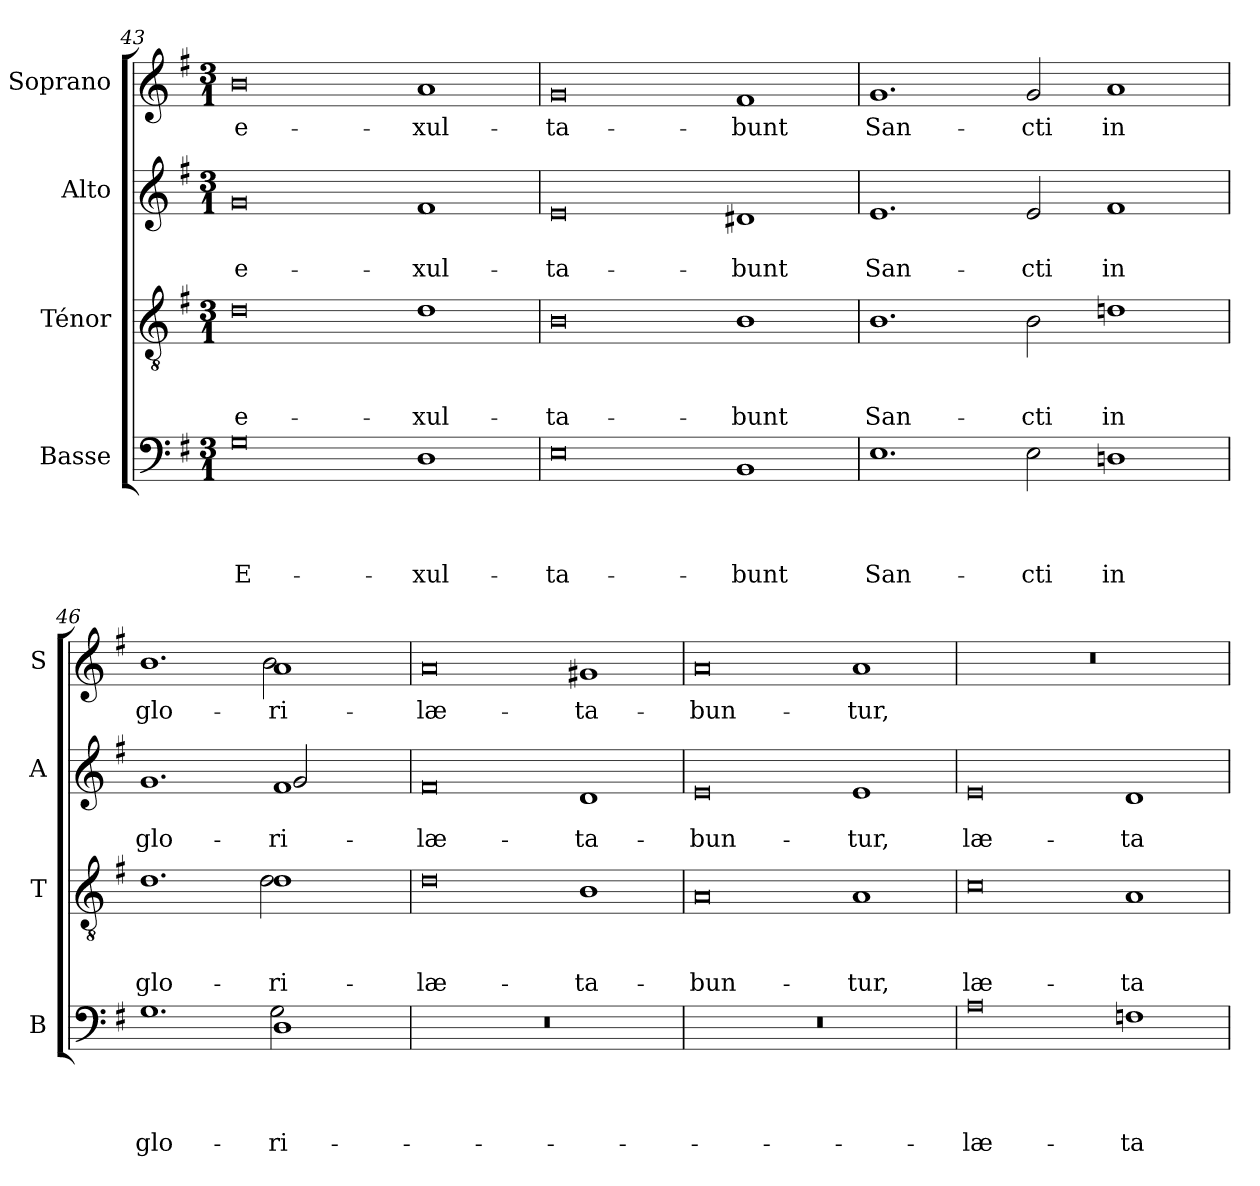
**kern	**text	**text	**text	**text	**kern	**text	**text	**text	**kern	**text	**text	**kern	**text
*part4	*part4	*part4	*part4	*part4	*part3	*part3	*part3	*part3	*part2	*part2	*part2	*part1	*part1
*staff4	*staff4	*staff4	*staff4	*staff4	*staff3	*staff3	*staff3	*staff3	*staff2	*staff2	*staff2	*staff1	*staff1
*I"Basse	*	*	*	*	*I"Ténor	*	*	*	*I"Alto	*	*	*I"Soprano	*
*I'B	*	*	*	*	*I'T	*	*	*	*I'A	*	*	*I'S	*
*clefF4	*	*	*	*	*clefGv2	*	*	*	*clefG2	*	*	*clefG2	*
*k[f#]	*	*	*	*	*k[f#]	*	*	*	*k[f#]	*	*	*k[f#]	*
*G:	*	*	*	*	*G:	*	*	*	*G:	*	*	*G:	*
*M3/1	*	*	*	*	*M3/1	*	*	*	*M3/1	*	*	*M3/1	*
=43	=43	=43	=43	=43	=43	=43	=43	=43	=43	=43	=43	=43	=43
!	!	!	!	!LO:LY:b:rj	!	!	!	!LO:LY:b:rj	!	!	!LO:LY:b:rj	!	!LO:LY:b:rj
0G	.	.	.	E-	0d	.	.	e-	0g	.	e-	0b	e-
!	!	!	!	!LO:LY:b	!	!	!	!LO:LY:b	!	!	!LO:LY:b	!	!LO:LY:b
1D	.	.	.	-xul-	1d	.	.	-xul-	1f#	.	-xul-	1a	-xul-
=44	=44	=44	=44	=44	=44	=44	=44	=44	=44	=44	=44	=44	=44
!	!	!	!	!LO:LY:b:rj	!	!	!	!LO:LY:b:rj	!	!	!LO:LY:b:rj	!	!LO:LY:b:rj
0E	.	.	.	-ta-	0B	.	.	-ta-	0e	.	-ta-	0g	-ta-
!	!	!	!	!LO:LY:b	!	!	!	!LO:LY:b	!	!	!LO:LY:b	!	!LO:LY:b
1BB	.	.	.	-bunt	1B	.	.	-bunt	1d#X	.	-bunt	1f#	-bunt
=45	=45	=45	=45	=45	=45	=45	=45	=45	=45	=45	=45	=45	=45
!	!	!	!	!LO:LY:b	!	!	!	!LO:LY:b	!	!	!LO:LY:b	!	!LO:LY:b
1.E	.	.	.	San-	1.B	.	.	San-	1.e	.	San-	1.g	San-
!	!	!	!	!LO:LY:b	!	!	!	!LO:LY:b	!	!	!LO:LY:b	!	!LO:LY:b
2E\	.	.	.	-cti	2B\	.	.	-cti	2e/	.	-cti	2g/	-cti
!	!	!	!	!LO:LY:b	!	!	!	!LO:LY:b	!	!	!LO:LY:b	!	!LO:LY:b
1Dni	.	.	.	in	1dni	.	.	in	1f#	.	in	1a	in
!!LO:LB:g=z
=46	=46	=46	=46	=46	=46	=46	=46	=46	=46	=46	=46	=46	=46
!	!	!	!	!LO:LY:b	!	!	!	!LO:LY:b	!	!	!LO:LY:b	!	!LO:LY:b
*^	*	*	*	*	*^	*	*	*	*^	*	*	*^	*
1.G	1.ryy	.	.	.	glo-	1.d	1.ryy	.	.	glo-	1.g	1.ryy	.	glo-	1.b	1.ryy	glo-
!	!	!	!	!	!LO:LY:b:rj	!	!	!	!	!	!	!	!	!	!	!	!
!	!	!	!	!	!LO:LY:b	!	!	!	!	!LO:LY:b:rj	!	!	!	!	!	!	!
!	!	!	!	!	!	!	!	!	!	!LO:LY:b	!	!	!	!LO:LY:b:rj	!	!	!
!	!	!	!	!	!	!	!	!	!	!	!	!	!	!LO:LY:b	!	!	!LO:LY:b:rj
!	!	!	!	!	!	!	!	!	!	!	!	!	!	!	!	!	!LO:LY:b
1D	2G\	.	.	.	ri-	1d	2d\	.	.	ri-	1f#	2g/	.	ri-	1a	2b\	ri-
.	2ryy	.	.	.	.	.	2ryy	.	.	.	.	2ryy	.	.	.	2ryy	.
=47	=47	=47	=47	=47	=47	=47	=47	=47	=47	=47	=47	=47	=47	=47	=47	=47	=47
!LO:N:vis=1	!	!	!	!	!	!	!	!	!	!LO:LY:b:rj	!	!	!	!LO:LY:b:rj	!	!	!LO:LY:b:rj
*v	*v	*	*	*	*	*	*	*	*	*	*v	*v	*	*	*v	*v	*
*	*	*	*	*	*v	*v	*	*	*	*	*	*	*	*
0.r	.	.	.	.	0d	.	.	-læ-	0f#	.	-læ-	0a	-læ-
!	!	!	!	!	!	!	!	!LO:LY:b	!	!	!LO:LY:b	!	!LO:LY:b
.	.	.	.	.	1B	.	.	-ta-	1d	.	-ta-	1g#X	-ta-
=48	=48	=48	=48	=48	=48	=48	=48	=48	=48	=48	=48	=48	=48
!LO:N:vis=1	!	!	!	!	!	!	!	!LO:LY:b	!	!	!LO:LY:b	!	!LO:LY:b
0.r	.	.	.	.	0A	.	.	-bun-	0e	.	-bun-	0a	-bun-
!	!	!	!	!	!	!	!	!LO:LY:b	!	!	!LO:LY:b	!	!LO:LY:b
.	.	.	.	.	1A	.	.	-tur,	1e	.	-tur,	1a	-tur,
=49	=49	=49	=49	=49	=49	=49	=49	=49	=49	=49	=49	=49	=49
!	!	!	!	!LO:LY:b:rj	!	!	!	!LO:LY:b:rj	!	!	!LO:LY:b:rj	!LO:N:vis=1	!
0A	.	.	.	-læ-	0c	.	.	læ-	0e	.	læ-	0.r	.
!	!	!	!	!LO:LY:b	!	!	!	!LO:LY:b	!	!	!LO:LY:b	!	!
1Fn	.	.	.	-ta-	1A	.	.	-ta-	1d	.	-ta-	.	.
=	=	=	=	=	=	=	=	=	=	=	=	=	=
*-	*-	*-	*-	*-	*-	*-	*-	*-	*-	*-	*-	*-	*-
